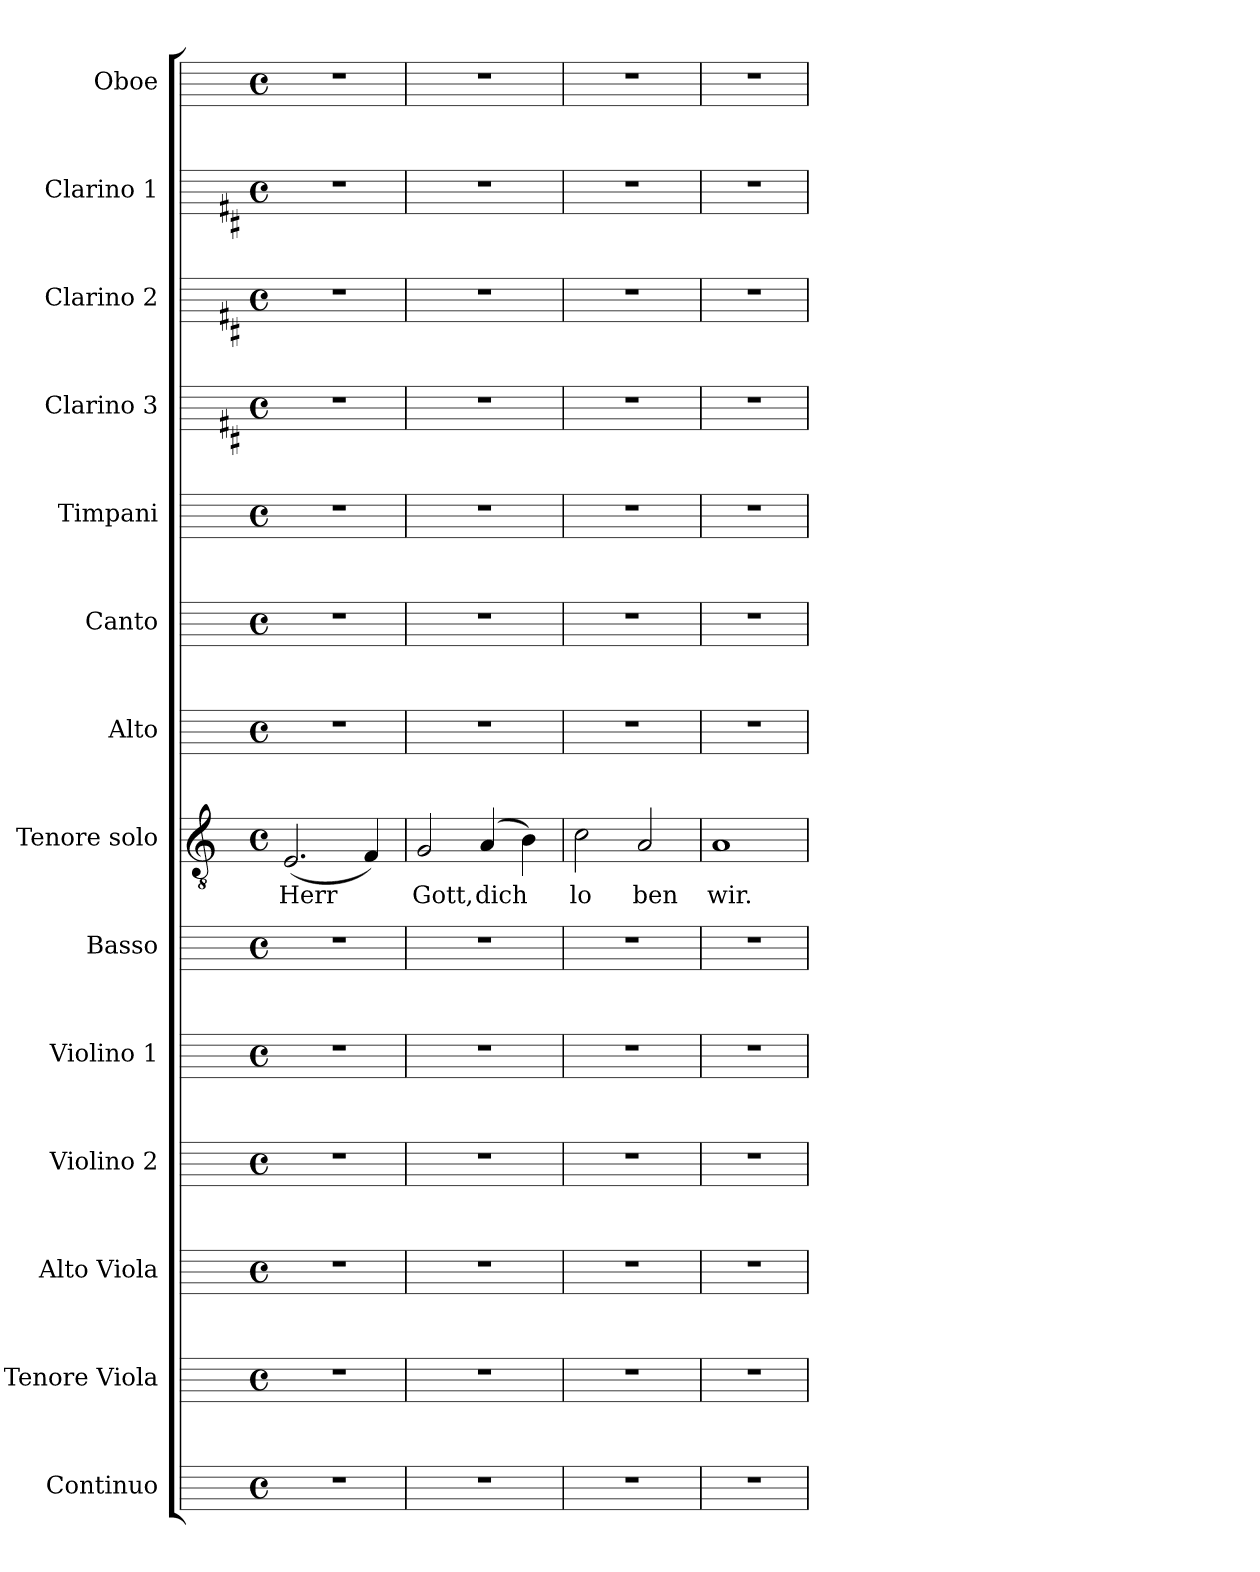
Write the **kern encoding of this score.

**kern	**kern	**kern	**kern	**kern	**kern	**kern	**text	**kern	**kern	**kern	**kern	**kern	**kern	**kern
*part14	*part13	*part12	*part11	*part10	*part9	*part8	*part8	*part7	*part6	*part5	*part4	*part3	*part2	*part1
*staff14	*staff13	*staff12	*staff11	*staff10	*staff9	*staff8	*staff8	*staff7	*staff6	*staff5	*staff4	*staff3	*staff2	*staff1
*I"Continuo	*I"Tenore Viola	*I"Alto Viola	*I"Violino 2	*I"Violino 1	*I"Basso	*I"Tenore solo	*	*I"Alto	*I"Canto	*I"Timpani	*I"Clarino 3	*I"Clarino 2	*I"Clarino 1	*I"Oboe
*I'Continuo	*I'Tenore Viola	*I'Alto Viola	*I'Violino 2	*I'Violino 1	*I'Basso	*I'Tenore	*	*I'Alto	*I'Canto	*I'Timpani	*I'Clarino 3	*I'Clarino 2	*I'Clarino 1	*I'Oboe
!!LO:PB:g=z
*stria5	*stria5	*stria5	*stria5	*stria5	*stria5	*stria5	*	*stria5	*stria5	*stria5	*stria5	*stria5	*stria5	*stria5
*	*	*	*	*	*	*clefGv2	*	*	*	*	*	*	*	*
*	*	*	*	*	*	*	*	*	*	*	*ITrd1c2	*ITrd1c2	*ITrd1c2	*
*k[]	*k[]	*k[]	*k[]	*k[]	*k[]	*k[]	*	*k[]	*k[]	*k[]	*k[]	*k[]	*k[]	*k[]
*C:	*C:	*C:	*C:	*C:	*C:	*C:	*	*C:	*C:	*C:	*C:	*C:	*C:	*C:
*M4/4	*M4/4	*M4/4	*M4/4	*M4/4	*M4/4	*M4/4	*	*M4/4	*M4/4	*M4/4	*M4/4	*M4/4	*M4/4	*M4/4
*met(c)	*met(c)	*met(c)	*met(c)	*met(c)	*met(c)	*met(c)	*	*met(c)	*met(c)	*met(c)	*met(c)	*met(c)	*met(c)	*met(c)
=1	=1	=1	=1	=1	=1	=1	=1	=1	=1	=1	=1	=1	=1	=1
!	!	!	!	!	!	!	!LO:LY:b	!	!	!	!	!	!	!
1r	1r	1r	1r	1r	1r	(<2.E/	Herr	1r	1r	1r	1r	1r	1r	1r
!	!	!	!	!	!	!	!LO:LY:b	!	!	!	!	!	!	!
.	.	.	.	.	.	4F/)	.	.	.	.	.	.	.	.
=2	=2	=2	=2	=2	=2	=2	=2	=2	=2	=2	=2	=2	=2	=2
!	!	!	!	!	!	!	!LO:LY:b	!	!	!	!	!	!	!
1r	1r	1r	1r	1r	1r	2G/	Gott,	1r	1r	1r	1r	1r	1r	1r
!	!	!	!	!	!	!	!LO:LY:b	!	!	!	!	!	!	!
.	.	.	.	.	.	(>4A/	dich	.	.	.	.	.	.	.
!	!	!	!	!	!	!	!LO:LY:b	!	!	!	!	!	!	!
.	.	.	.	.	.	4B\)	.	.	.	.	.	.	.	.
=3	=3	=3	=3	=3	=3	=3	=3	=3	=3	=3	=3	=3	=3	=3
!	!	!	!	!	!	!	!LO:LY:b	!	!	!	!	!	!	!
1r	1r	1r	1r	1r	1r	2c\	lo	1r	1r	1r	1r	1r	1r	1r
!	!	!	!	!	!	!	!LO:LY:b	!	!	!	!	!	!	!
.	.	.	.	.	.	2A/	ben	.	.	.	.	.	.	.
=4	=4	=4	=4	=4	=4	=4	=4	=4	=4	=4	=4	=4	=4	=4
!	!	!	!	!	!	!	!LO:LY:b	!	!	!	!	!	!	!
1r	1r	1r	1r	1r	1r	1A	wir.	1r	1r	1r	1r	1r	1r	1r
=	=	=	=	=	=	=	=	=	=	=	=	=	=	=
*-	*-	*-	*-	*-	*-	*-	*-	*-	*-	*-	*-	*-	*-	*-
